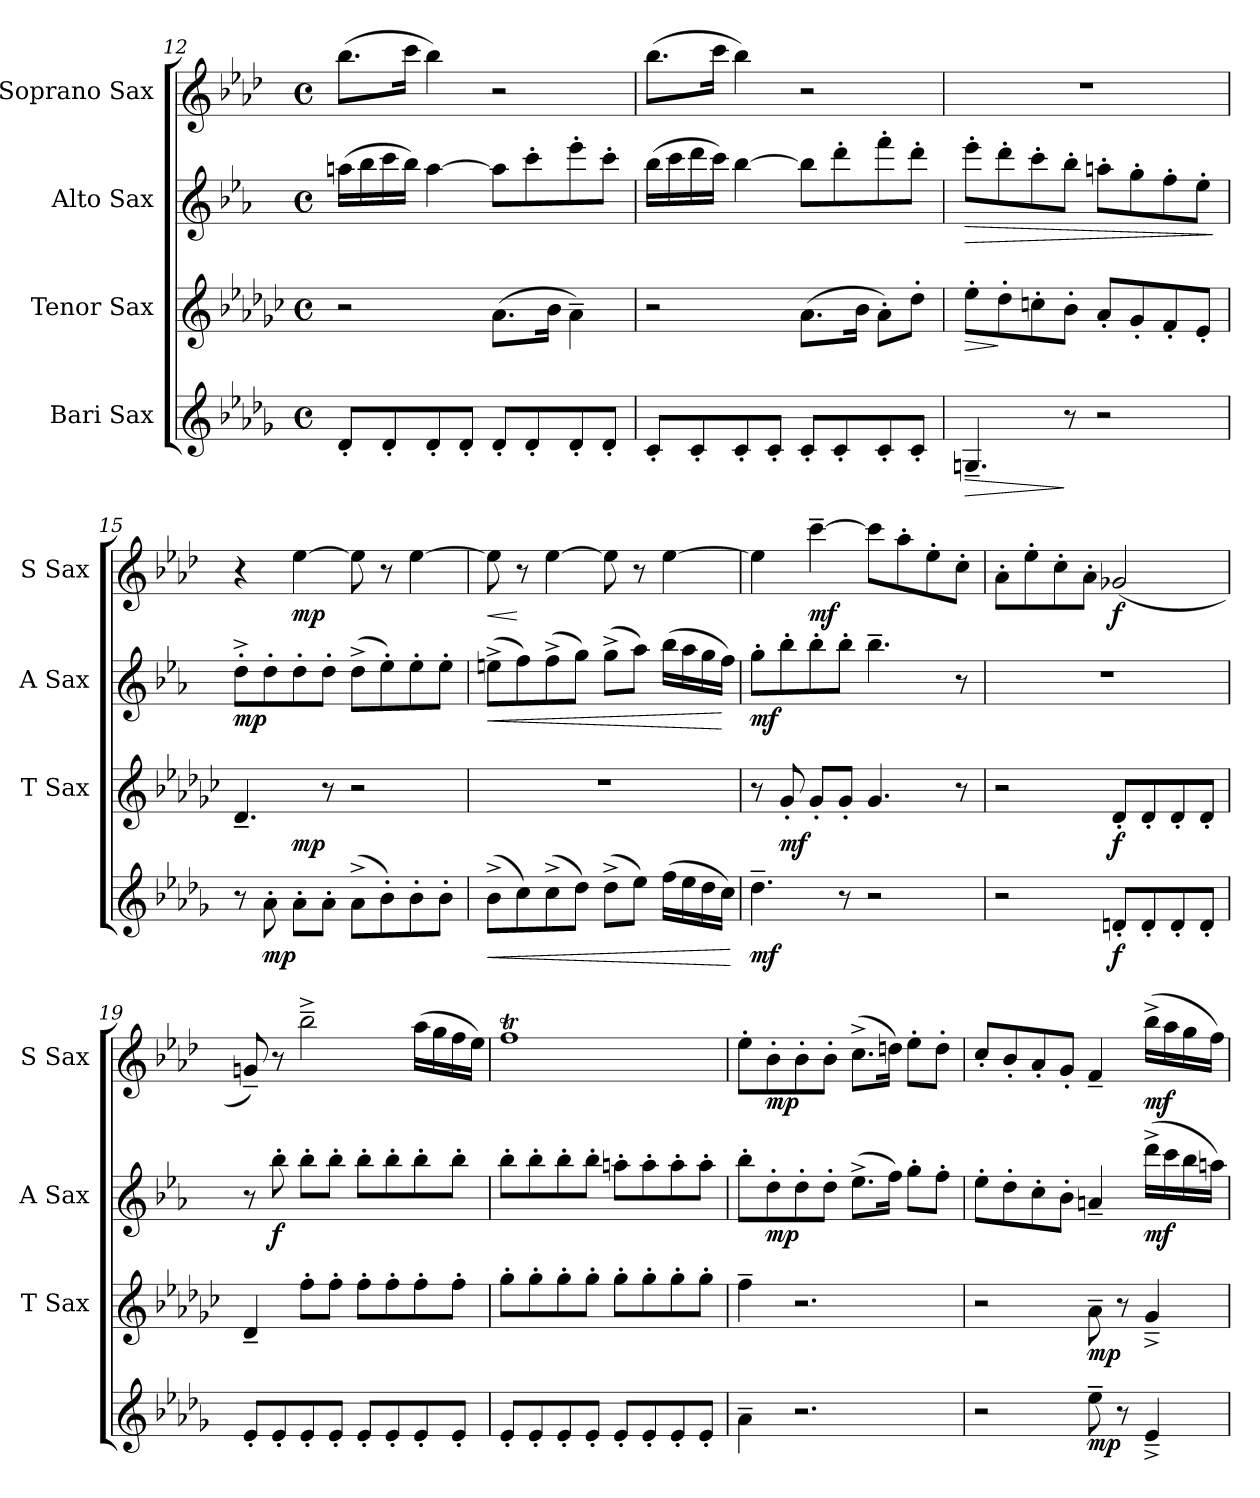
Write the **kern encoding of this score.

**kern	**dynam	**kern	**dynam	**kern	**dynam	**kern	**dynam
*part4	*part4	*part3	*part3	*part2	*part2	*part1	*part1
*staff4	*staff4	*staff3	*staff3	*staff2	*staff2	*staff1	*staff1
*I"Bari Sax	*	*I"Tenor Sax	*	*I"Alto Sax	*	*I"Soprano Sax	*
*	*	*I'T Sax	*	*I'A Sax	*	*I'S Sax	*
*clefG2	*	*clefG2	*	*clefG2	*	*clefG2	*
*ITrd8c14	*	*ITrd8c14	*	*ITrd5c9	*	*ITrd1c2	*
*k[b-e-a-d-g-]	*	*k[b-e-a-d-g-c-]	*	*k[b-e-a-d-g-c-]	*	*k[b-e-a-d-g-c-]	*
*D-:	*	*G-:	*	*G-:	*	*G-:	*
*M4/4	*	*M4/4	*	*M4/4	*	*M4/4	*
*met(c)	*	*met(c)	*	*met(c)	*	*met(c)	*
=12	=12	=12	=12	=12	=12	=12	=12
8D-'</L	.	2r	.	(>16ccn\LL	.	(>8.aa-\L	.
.	.	.	.	16dd-\	.	.	.
8D-'</	.	.	.	16ee-\	.	.	.
.	.	.	.	16dd-\JJ)	.	16bb-\Jk	.
8D-'</	.	.	.	[4cc\	.	4aa-\)	.
8D-'</J	.	.	.	.	.	.	.
8D-'</L	.	(>8.A-\L	.	8cc\L]	.	2r	.
8D-'</	.	.	.	8ee-'>\	.	.	.
.	.	16B-\Jk	.	.	.	.	.
8D-'</	.	4A-~>\)	.	8gg-'>\	.	.	.
8D-'</J	.	.	.	8ee-'>\J	.	.	.
=13	=13	=13	=13	=13	=13	=13	=13
8C'</L	.	2r	.	(>16dd-\LL	.	(>8.aa-\L	.
.	.	.	.	16ee-\	.	.	.
8C'</	.	.	.	16ff\	.	.	.
.	.	.	.	16ee-\JJ)	.	16bb-\Jk	.
8C'</	.	.	.	[4dd-\	.	4aa-\)	.
8C'</J	.	.	.	.	.	.	.
8C'</L	.	(>8.A-\L	.	8dd-\L]	.	2r	.
8C'</	.	.	.	8ff'>\	.	.	.
.	.	16B-\Jk	.	.	.	.	.
8C'</	.	8A-'>\L)	.	8aa-'>\	.	.	.
8C'</J	.	8d-'>\J	.	8ff'>\J	.	.	.
!!LO:PB:g=z
=14	=14	=14	=14	=14	=14	=14	=14
!	!LO:HP:b	!	!LO:HP:b	!	!LO:HP:b	!	!
4.GGn~</	>	8e-'>\L	>	8gg-'>\L	>	1r	.
.	.	8d-'>\	]	8ff'>\	.	.	.
.	.	8cn'>\	.	8ee-'>\	.	.	.
8r	]	8B-'>\J	.	8dd-'>\J	.	.	.
2r	.	8A-'</L	.	8ccn'>\L	.	.	.
.	.	8G-'</	.	8b-'>\	.	.	.
.	.	8F'</	.	8a-'>\	.	.	.
.	.	8E-'</J	.	8g-'>\J	.	.	.
.	.	.	.	.	]	.	.
=15	=15	=15	=15	=15	=15	=15	=15
!	!	!	!	!	!LO:DY:b	!	!
*	*	*^	*	*	*	*	*
8r	.	4.D-~</	4ryy	.	8f^>'>\L	mp	4r	.
!	!LO:DY:b	!	!	!	!	!	!	!
8A-'>\	mp	.	.	.	8f'>\	.	.	.
!	!	!	!	!LO:DY:b	!	!	!	!LO:DY:b
8A-'>\L	.	.	2.ryy	mp	8f'>\	.	[4dd-\	mp
8A-'>\J	.	8r	.	.	8f'>\J	.	.	.
(>8A-^>\L	.	2r	.	.	(>8f^>\L	.	8dd-\]	.
8B-'>\)	.	.	.	.	8g-'>\)	.	8r	.
8B-'>\	.	.	.	.	8g-'>\	.	[4dd-\	.
8B-'>\J	.	.	.	.	8g-'>\J	.	.	.
=16	=16	=16	=16	=16	=16	=16	=16	=16
!	!LO:HP:b	!	!	!	!	!LO:HP:b	!	!LO:HP:b
*	*	*v	*v	*	*	*	*	*
(>8B-^>\L	<	1r	.	(>8gn^>\L	<	8dd-\]	<
8c\)	.	.	.	8a-\)	.	8r	[
(>8c^>\	.	.	.	(>8a-^>\	.	[4dd-\	.
8d-\J)	.	.	.	8b-\J)	.	.	.
(>8d-^>\L	.	.	.	(>8b-^>\L	.	8dd-\]	.
8e-\J)	.	.	.	8cc-\J)	.	8r	.
(>16f\LL	.	.	.	(>16dd-\LL	.	[4dd-\	.
16e-\	.	.	.	16cc-\	.	.	.
16d-\	.	.	.	16b-\	.	.	.
16c\JJ)	.	.	.	16a-\JJ)	[	.	.
.	[	.	.	.	.	.	.
=17	=17	=17	=17	=17	=17	=17	=17
!	!LO:DY:b	!	!	!	!LO:DY:b	!	!
4.d-~>\	mf	8r	.	8b-'>\L	mf	4dd-\]	.
!	!	!	!LO:DY:b	!	!	!	!
.	.	8G-'</	mf	8dd-'>\	.	.	.
!	!	!	!	!	!	!	!LO:DY:b
.	.	8G-'</L	.	8dd-'>\	.	[4bb-~>\	mf
8r	.	8G-'</J	.	8dd-'>\J	.	.	.
2r	.	4.G-/	.	4.dd-~>\	.	8bb-\L]	.
.	.	.	.	.	.	8gg-'>\	.
.	.	.	.	.	.	8dd-'>\	.
.	.	8r	.	8r	.	8b-'>\J	.
=18	=18	=18	=18	=18	=18	=18	=18
2r	.	2r	.	1r	.	8g-'>\L	.
.	.	.	.	.	.	8dd-'>\	.
.	.	.	.	.	.	8b-'>\	.
.	.	.	.	.	.	8g-'>\J	.
!	!LO:DY:b	!	!LO:DY:b	!	!	!	!LO:DY:b
8Dn'</L	f	8D-'</L	f	.	.	(<2f-X/	f
8D'</	.	8D-'</	.	.	.	.	.
8D'</	.	8D-'</	.	.	.	.	.
8D'</J	.	8D-'</J	.	.	.	.	.
=19	=19	=19	=19	=19	=19	=19	=19
8E-'</L	.	4D-~</	.	8r	.	8fn~</)	.
!	!	!	!	!	!LO:DY:b	!	!
8E-'</	.	.	.	8dd-'>\	f	8r	.
8E-'</	.	8f'>\L	.	8dd-'>\L	.	2aa-^>~>\	.
8E-'</J	.	8f'>\J	.	8dd-'>\J	.	.	.
8E-'</L	.	8f'>\L	.	8dd-'>\L	.	.	.
8E-'</	.	8f'>\	.	8dd-'>\	.	.	.
8E-'</	.	8f'>\	.	8dd-'>\	.	(>16gg-\LL	.
.	.	.	.	.	.	16ff\	.
8E-'</J	.	8f'>\J	.	8dd-'>\J	.	16ee-\	.
.	.	.	.	.	.	16dd-\JJ)	.
!!LO:LB:g=z
=20	=20	=20	=20	=20	=20	=20	=20
8E-'</L	.	8g-'>\L	.	8dd-'>\L	.	1ee-T	.
8E-'</	.	8g-'>\	.	8dd-'>\	.	.	.
8E-'</	.	8g-'>\	.	8dd-'>\	.	.	.
8E-'</J	.	8g-'>\J	.	8dd-'>\J	.	.	.
8E-'</L	.	8g-'>\L	.	8ccn'>\L	.	.	.
8E-'</	.	8g-'>\	.	8cc'>\	.	.	.
8E-'</	.	8g-'>\	.	8cc'>\	.	.	.
8E-'</J	.	8g-'>\J	.	8cc'>\J	.	.	.
=21	=21	=21	=21	=21	=21	=21	=21
4A-~>\	.	4f~>\	.	8dd-'>\L	.	8dd-'>\L	.
!	!	!	!	!	!LO:DY:b	!	!LO:DY:b
.	.	.	.	8f'>\	mp	8a-'>\	mp
2.r	.	2.r	.	8f'>\	.	8a-'>\	.
.	.	.	.	8f'>\J	.	8a-'>\J	.
.	.	.	.	(>8.g-^>\L	.	(>8.b-^>\L	.
.	.	.	.	16a-\Jk)	.	16ccn\Jk)	.
.	.	.	.	8b-'>\L	.	8dd-'>\L	.
.	.	.	.	8a-'>\J	.	8cc'>\J	.
=22	=22	=22	=22	=22	=22	=22	=22
2r	.	2r	.	8g-'>\L	.	8b-'</L	.
.	.	.	.	8f'>\	.	8a-'</	.
.	.	.	.	8e-'>\	.	8g-'</	.
.	.	.	.	8d-'>\J	.	8f'</J	.
!	!LO:DY:b	!	!LO:DY:b	!	!	!	!
8e-~>\	mp	8A-~>\	mp	4cn~</	.	4e-~</	.
8r	.	8r	.	.	.	.	.
!	!	!	!	!	!LO:DY:b	!	!LO:DY:b
4E-^<~</	.	4G-^<~</	.	(>16ff^>\LL	mf	(>16aa-^>\LL	mf
.	.	.	.	16ee-\	.	16gg-\	.
.	.	.	.	16dd-\	.	16ff\	.
.	.	.	.	16ccn\JJ)	.	16ee-\JJ)	.
=	=	=	=	=	=	=	=
*-	*-	*-	*-	*-	*-	*-	*-
